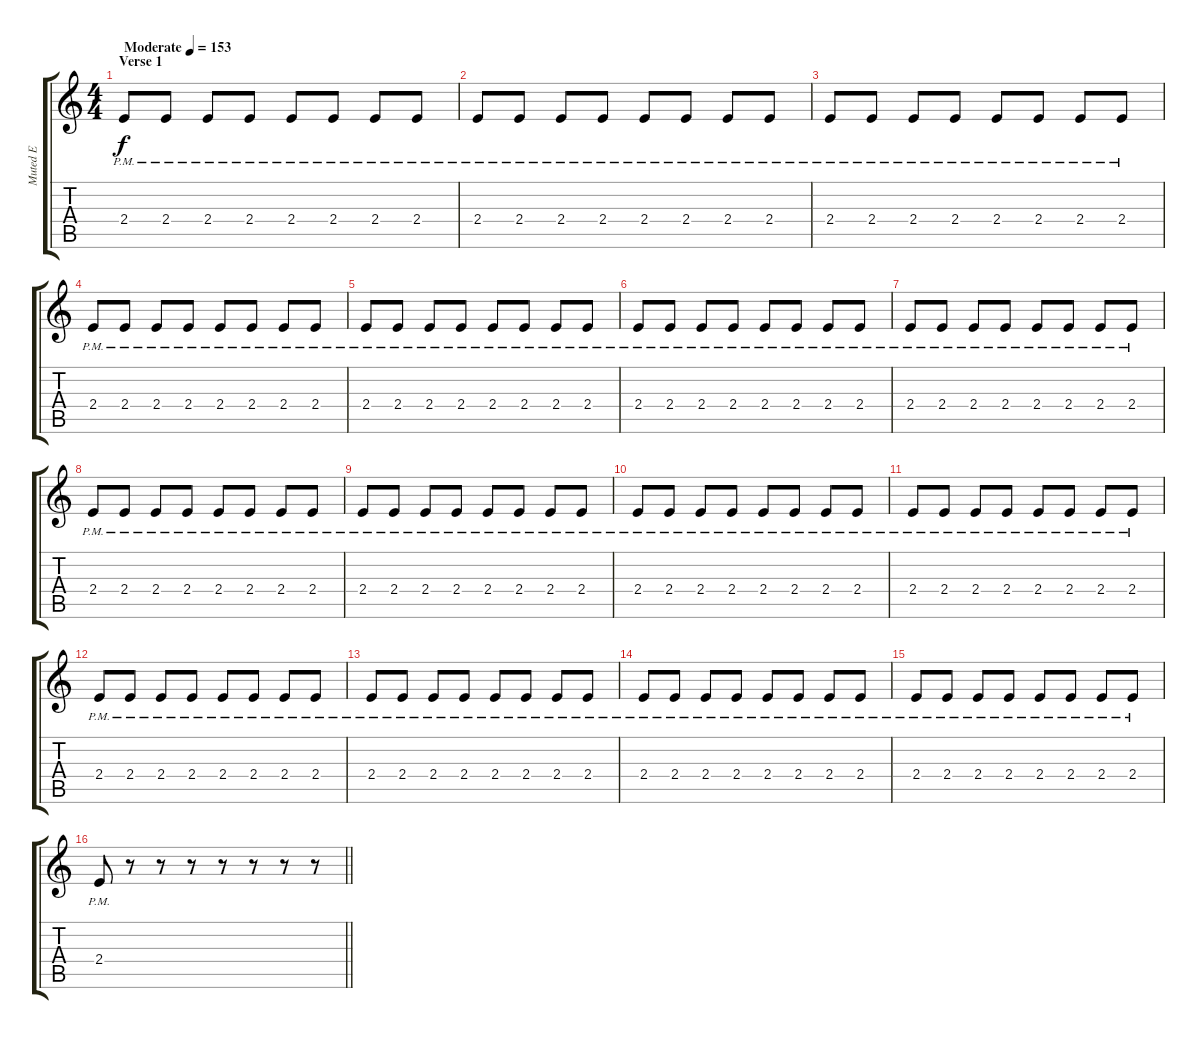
\track ("Muted E" "Muted E") {instrument distortionguitar}
\staff {score tabs}
\tuning (E4 B3 G3 D3 A2 E2) {hide}
\ts (4 4)
\section ("" "Verse 1")
\tempo (153 "Moderate")
\clef g2
\ks c
2.4{pm}.8{dy f instrument distortionguitar} 2.4{pm}.8 2.4{pm}.8 2.4{pm}.8 2.4{pm}.8 2.4{pm}.8 2.4{pm}.8 2.4{pm}.8 |
2.4{pm}.8 2.4{pm}.8 2.4{pm}.8 2.4{pm}.8 2.4{pm}.8 2.4{pm}.8 2.4{pm}.8 2.4{pm}.8 |
2.4{pm}.8 2.4{pm}.8 2.4{pm}.8 2.4{pm}.8 2.4{pm}.8 2.4{pm}.8 2.4{pm}.8 2.4{pm}.8 |
2.4{pm}.8 2.4{pm}.8 2.4{pm}.8 2.4{pm}.8 2.4{pm}.8 2.4{pm}.8 2.4{pm}.8 2.4{pm}.8 |
2.4{pm}.8 2.4{pm}.8 2.4{pm}.8 2.4{pm}.8 2.4{pm}.8 2.4{pm}.8 2.4{pm}.8 2.4{pm}.8 |
2.4{pm}.8 2.4{pm}.8 2.4{pm}.8 2.4{pm}.8 2.4{pm}.8 2.4{pm}.8 2.4{pm}.8 2.4{pm}.8 |
2.4{pm}.8 2.4{pm}.8 2.4{pm}.8 2.4{pm}.8 2.4{pm}.8 2.4{pm}.8 2.4{pm}.8 2.4{pm}.8 |
2.4{pm}.8 2.4{pm}.8 2.4{pm}.8 2.4{pm}.8 2.4{pm}.8 2.4{pm}.8 2.4{pm}.8 2.4{pm}.8 |
2.4{pm}.8 2.4{pm}.8 2.4{pm}.8 2.4{pm}.8 2.4{pm}.8 2.4{pm}.8 2.4{pm}.8 2.4{pm}.8 |
2.4{pm}.8 2.4{pm}.8 2.4{pm}.8 2.4{pm}.8 2.4{pm}.8 2.4{pm}.8 2.4{pm}.8 2.4{pm}.8 |
2.4{pm}.8 2.4{pm}.8 2.4{pm}.8 2.4{pm}.8 2.4{pm}.8 2.4{pm}.8 2.4{pm}.8 2.4{pm}.8 |
2.4{pm}.8 2.4{pm}.8 2.4{pm}.8 2.4{pm}.8 2.4{pm}.8 2.4{pm}.8 2.4{pm}.8 2.4{pm}.8 |
2.4{pm}.8 2.4{pm}.8 2.4{pm}.8 2.4{pm}.8 2.4{pm}.8 2.4{pm}.8 2.4{pm}.8 2.4{pm}.8 |
2.4{pm}.8 2.4{pm}.8 2.4{pm}.8 2.4{pm}.8 2.4{pm}.8 2.4{pm}.8 2.4{pm}.8 2.4{pm}.8 |
2.4{pm}.8 2.4{pm}.8 2.4{pm}.8 2.4{pm}.8 2.4{pm}.8 2.4{pm}.8 2.4{pm}.8 2.4{pm}.8 |
\barLineRight lightlight
2.4{pm}.8 r.8 r.8 r.8 r.8 r.8 r.8 r.8
